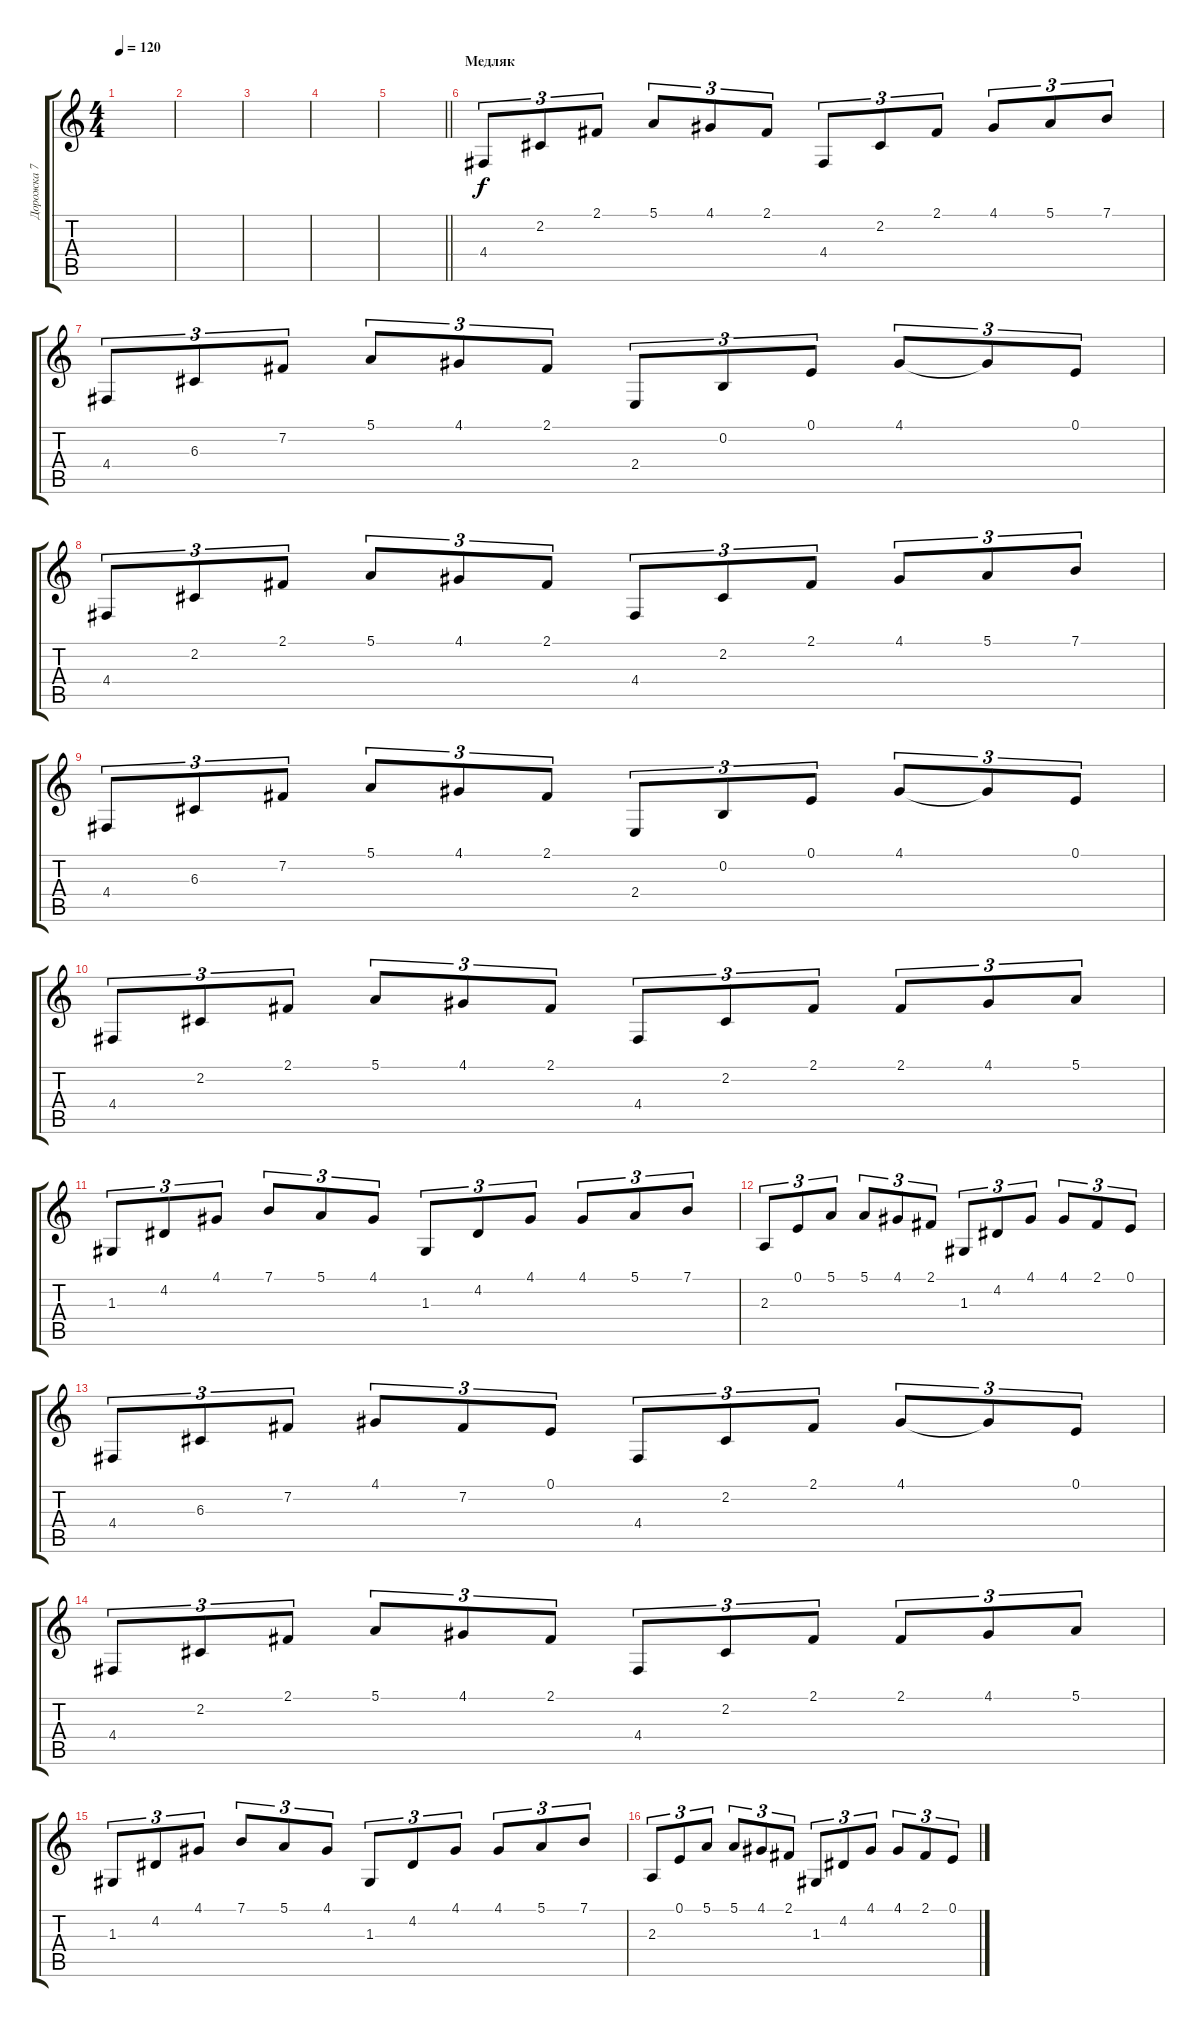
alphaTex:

\track ("Дорожка 7" "Дорожка 7") {instrument orchestralharp}
\staff {score tabs}
\tuning (E4 B3 G3 D3 A2 E2) {hide}
\ts (4 4)
\tempo 120
\clef g2
\ks c
|
|
|
|
\barLineRight lightlight
|
\section ("" "Медляк")
4.4.8{tu (3 2)} 2.2.8{tu (3 2)} 2.1.8{tu (3 2)} 5.1.8{tu (3 2)} 4.1.8{tu (3 2)} 2.1.8{tu (3 2)} 4.4.8{tu (3 2)} 2.2.8{tu (3 2)} 2.1.8{tu (3 2)} 4.1.8{tu (3 2)} 5.1.8{tu (3 2)} 7.1.8{tu (3 2)} |
4.4.8{tu (3 2)} 6.3.8{tu (3 2)} 7.2.8{tu (3 2)} 5.1.8{tu (3 2)} 4.1.8{tu (3 2)} 2.1.8{tu (3 2)} 2.4.8{tu (3 2)} 0.2.8{tu (3 2)} 0.1.8{tu (3 2)} 4.1.8{tu (3 2)} 4.1{t}.8{tu (3 2)} 0.1.8{tu (3 2)} |
4.4.8{tu (3 2)} 2.2.8{tu (3 2)} 2.1.8{tu (3 2)} 5.1.8{tu (3 2)} 4.1.8{tu (3 2)} 2.1.8{tu (3 2)} 4.4.8{tu (3 2)} 2.2.8{tu (3 2)} 2.1.8{tu (3 2)} 4.1.8{tu (3 2)} 5.1.8{tu (3 2)} 7.1.8{tu (3 2)} |
4.4.8{tu (3 2)} 6.3.8{tu (3 2)} 7.2.8{tu (3 2)} 5.1.8{tu (3 2)} 4.1.8{tu (3 2)} 2.1.8{tu (3 2)} 2.4.8{tu (3 2)} 0.2.8{tu (3 2)} 0.1.8{tu (3 2)} 4.1.8{tu (3 2)} 4.1{t}.8{tu (3 2)} 0.1.8{tu (3 2)} |
4.4.8{tu (3 2)} 2.2.8{tu (3 2)} 2.1.8{tu (3 2)} 5.1.8{tu (3 2)} 4.1.8{tu (3 2)} 2.1.8{tu (3 2)} 4.4.8{tu (3 2)} 2.2.8{tu (3 2)} 2.1.8{tu (3 2)} 2.1.8{tu (3 2)} 4.1.8{tu (3 2)} 5.1.8{tu (3 2)} |
1.3.8{tu (3 2)} 4.2.8{tu (3 2)} 4.1.8{tu (3 2)} 7.1.8{tu (3 2)} 5.1.8{tu (3 2)} 4.1.8{tu (3 2)} 1.3.8{tu (3 2)} 4.2.8{tu (3 2)} 4.1.8{tu (3 2)} 4.1.8{tu (3 2)} 5.1.8{tu (3 2)} 7.1.8{tu (3 2)} |
2.3.8{tu (3 2)} 0.1.8{tu (3 2)} 5.1.8{tu (3 2)} 5.1.8{tu (3 2)} 4.1.8{tu (3 2)} 2.1.8{tu (3 2)} 1.3.8{tu (3 2)} 4.2.8{tu (3 2)} 4.1.8{tu (3 2)} 4.1.8{tu (3 2)} 2.1.8{tu (3 2)} 0.1.8{tu (3 2)} |
4.4.8{tu (3 2)} 6.3.8{tu (3 2)} 7.2.8{tu (3 2)} 4.1.8{tu (3 2)} 7.2.8{tu (3 2)} 0.1.8{tu (3 2)} 4.4.8{tu (3 2)} 2.2.8{tu (3 2)} 2.1.8{tu (3 2)} 4.1.8{tu (3 2)} 4.1{t}.8{tu (3 2)} 0.1.8{tu (3 2)} |
4.4.8{tu (3 2)} 2.2.8{tu (3 2)} 2.1.8{tu (3 2)} 5.1.8{tu (3 2)} 4.1.8{tu (3 2)} 2.1.8{tu (3 2)} 4.4.8{tu (3 2)} 2.2.8{tu (3 2)} 2.1.8{tu (3 2)} 2.1.8{tu (3 2)} 4.1.8{tu (3 2)} 5.1.8{tu (3 2)} |
1.3.8{tu (3 2)} 4.2.8{tu (3 2)} 4.1.8{tu (3 2)} 7.1.8{tu (3 2)} 5.1.8{tu (3 2)} 4.1.8{tu (3 2)} 1.3.8{tu (3 2)} 4.2.8{tu (3 2)} 4.1.8{tu (3 2)} 4.1.8{tu (3 2)} 5.1.8{tu (3 2)} 7.1.8{tu (3 2)} |
2.3.8{tu (3 2)} 0.1.8{tu (3 2)} 5.1.8{tu (3 2)} 5.1.8{tu (3 2)} 4.1.8{tu (3 2)} 2.1.8{tu (3 2)} 1.3.8{tu (3 2)} 4.2.8{tu (3 2)} 4.1.8{tu (3 2)} 4.1.8{tu (3 2)} 2.1.8{tu (3 2)} 0.1.8{tu (3 2)}
